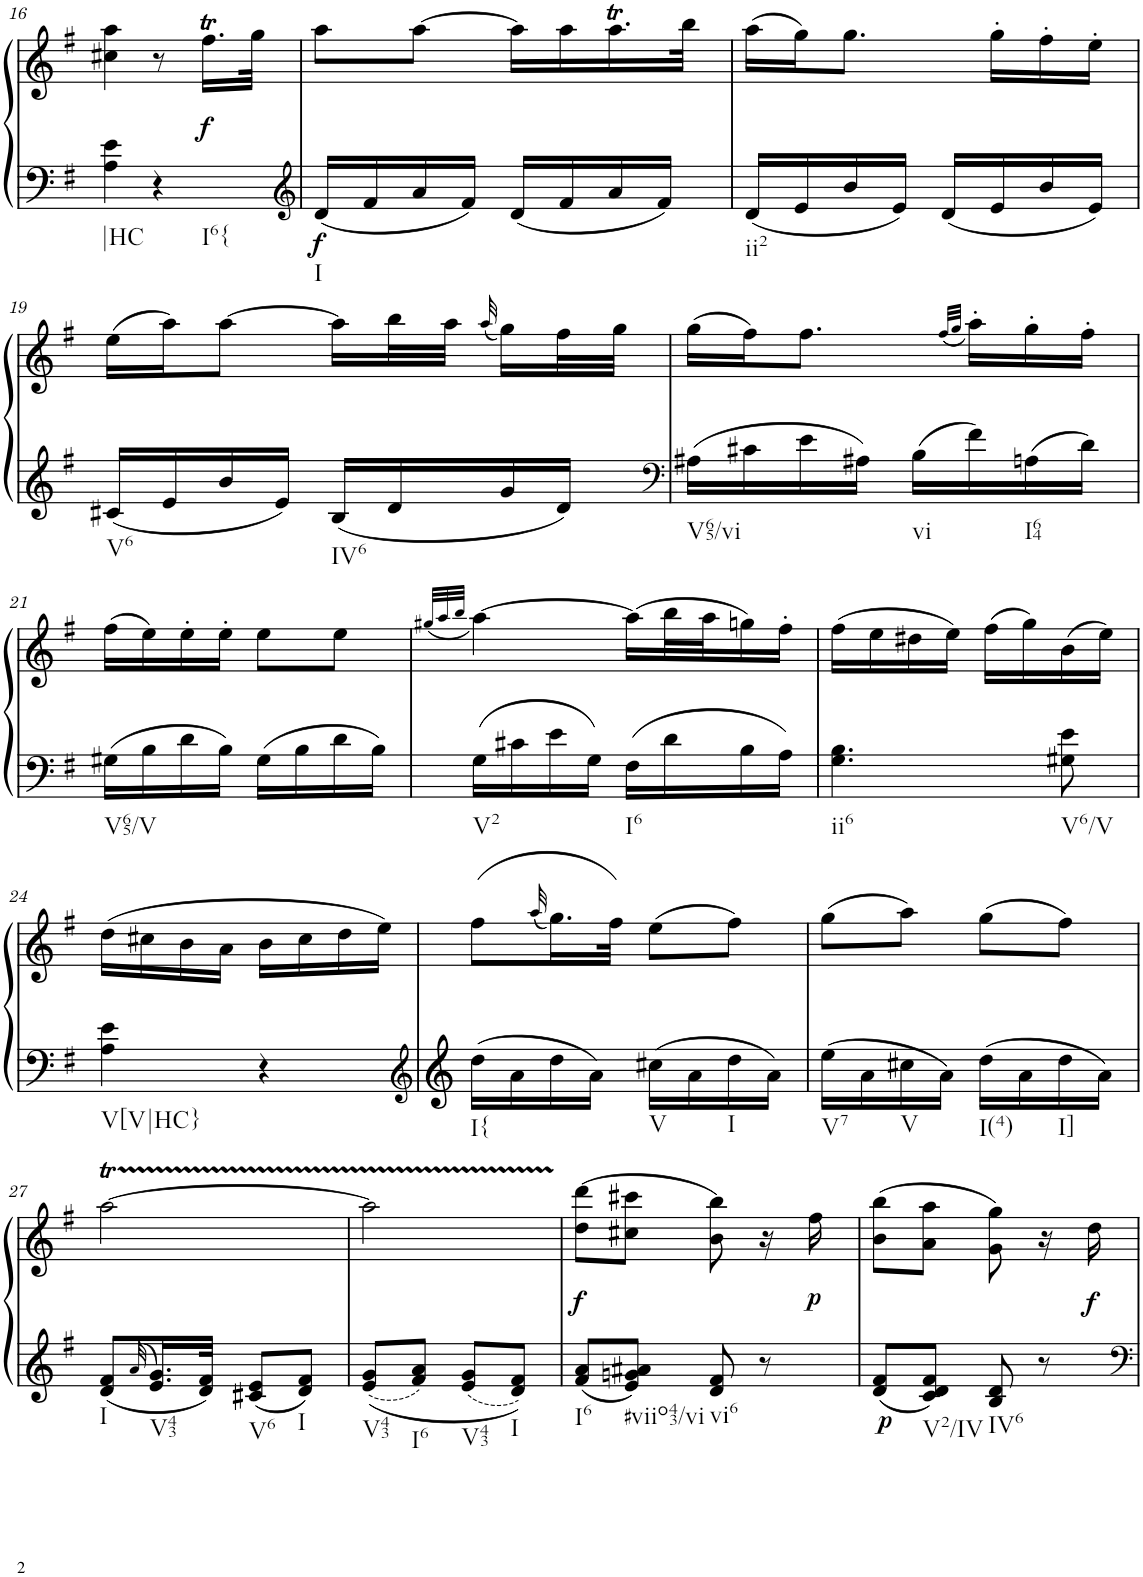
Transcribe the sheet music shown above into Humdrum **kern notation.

**kern	**kern	**dynam
*part1	*part1	*part1
*staff2	*staff1	*staff1/2
*I"Klavier linke Hand	*	*
!!LO:PB:g=z
*clefF4	*clefG2	*
*k[f#]	*k[f#]	*
*M2/4	*M2/4	*
=16	=16	=16
!LO:TX:b:t=|HC	!	!
4A\ 4e\	4cc#X\ 4aa\	.
!LO:TX:b:t=I6{	!	!
4r	8r	.
!	!	!LO:DY:b
.	16.ff#t\LL	f
.	32gg\JJk	.
=17	=17	=17
*clefG2	*	*
!LO:TX:b:t=I	!	!
!	!	!LO:DY:b=2
16d/LL	8aa\L	f
16f#/	.	.
16a/	[8aa\J	.
16f#/JJ	.	.
16d/LL	16aa\LL]	.
16f#/	16aa\	.
16a/	16.aaT\	.
16f#/JJ	.	.
.	32bb\JJk	.
=18	=18	=18
!LO:TX:b:t=ii2	!	!
16d/LL	(16aa\LL	.
16e/	16gg\J)	.
16b/	8.gg\J	.
16e/JJ	.	.
16d/LL	.	.
16e/	16gg'\LL	.
16b/	16ff#'\	.
16e/JJ	16ee'\JJ	.
!!LO:LB:g=z
=19	=19	=19
!LO:TX:b:t=V6	!	!
16c#X/LL	(16ee\LL	.
16e/	16aa\J)	.
16b/	[8aa\J	.
16e/JJ	.	.
!LO:TX:b:t=IV6	!	!
16B/LL	16aa\LL]	.
16d/	32bb\L	.
.	32aa\JJJ	.
.	(32qaa/	.
16g/	16gg\LL)	.
16d/JJ	32ff#\L	.
.	32gg\JJJ	.
=20	=20	=20
*clefF4	*	*
!LO:TX:b:t=V65/vi	!	!
16A#X\LL	(16gg\LL	.
16c#X\	16ff#\J)	.
16e\	8.ff#\J	.
16A#X\JJ	.	.
!LO:TX:b:t=vi	!	!
16B\LL	.	.
.	(32qff#/LLL	.
.	32qgg/JJJ	.
16f#\	16aa'\LL)	.
!LO:TX:b:t=I64	!	!
16An\	16gg'\	.
16d\JJ	16ff#'\JJ	.
!!LO:LB:g=z
=21	=21	=21
!LO:TX:b:t=V65/V	!	!
16G#X\LL	(16ff#\LL	.
16B\	16ee\)	.
16d\	16ee'\	.
16B\JJ	16ee'\JJ	.
16G#\LL	8ee\L	.
16B\	.	.
16d\	8ee\J	.
16B\JJ	.	.
=22	=22	=22
.	(32qgg#X/LLL	.
.	32qaa/	.
.	32qbb/JJJ	.
!LO:TX:b:t=V2	!	!
16G\LL	[4aa\)	.
16c#X\	.	.
16e\	.	.
16G\JJ	.	.
!LO:TX:b:t=I6	!	!
16F#\LL	(16aa\LL]	.
16d\	32bb\L	.
.	32aa\J	.
16B\	16ggn\)	.
16A\JJ	16ff#'\JJ	.
=23	=23	=23
!LO:TX:b:t=ii6	!	!
4.G\ 4.B\	(16ff#\LL	.
.	16ee\	.
.	16dd#X\	.
.	16ee\JJ)	.
.	(16ff#\LL	.
.	16gg\)	.
!LO:TX:b:t=V6/V	!	!
8G#X\ 8e\	(16b\	.
.	16ee\JJ)	.
!!LO:LB:g=z
=24	=24	=24
!LO:TX:b:t=V[V|HC}	!	!
4A\ 4e\	(16dd\LL	.
.	16cc#X\	.
.	16b\	.
.	16a\JJ	.
4r	16b\LL	.
.	16cc#\	.
.	16dd\	.
.	16ee\JJ)	.
=25	=25	=25
*clefG2	*	*
!LO:TX:b:t=I{	!	!
16dd\LL	(8ff#\L	.
16a\	.	.
.	(32qaa/	.
16dd\	16.gg\L)	.
16a\JJ	.	.
.	32ff#\JJk)	.
!LO:TX:b:t=V	!	!
16cc#X\LL	(8ee\L	.
16a\	.	.
!LO:TX:b:t=I	!	!
16dd\	8ff#\J)	.
16a\JJ	.	.
=26	=26	=26
!LO:TX:b:t=V7	!	!
16ee\LL	(8gg\L	.
16a\	.	.
!LO:TX:b:t=V	!	!
16cc#X\	8aa\J)	.
16a\JJ	.	.
!LO:TX:b:t=I(4)	!	!
16dd\LL	(8gg\L	.
16a\	.	.
!LO:TX:b:t=I]	!	!
16dd\	8ff#\J)	.
16a\JJ	.	.
!!LO:LB:g=z
=27	=27	=27
!LO:TX:b:t=I	!	!
8d/ 8f#/L	[2aaT\	.
32qa/	.	.
!LO:TX:b:t=V43	!	!
16.e/ 16.g/L	.	.
32d/ 32f#/JJk	.	.
!LO:TX:b:t=V6	!	!
8c#X/ 8e/L	.	.
!LO:TX:b:t=I	!	!
8d/ 8f#/J	.	.
=28	=28	=28
!LO:TX:b:t=V43	!	!
8e/ 8g/L	2aaTTT\]	.
!LO:TX:b:t=I6	!	!
8f#/ 8a/J	.	.
!LO:TX:b:t=V43	!	!
8e/ 8g/L	.	.
!LO:TX:b:t=I	!	!
8d/ 8f#/J	.	.
=29	=29	=29
!LO:TX:b:t=I6	!	!
!	!	!LO:DY:b
8f#/ 8a/L	(8dd\ 8ddd\L	f
!LO:TX:b:t=#viio43/vi	!	!
8e/ 8gn/ 8a#X/J	8cc#X\ 8ccc#X\J	.
!LO:TX:b:t=vi6	!	!
8d/ 8f#/	8b\ 8bb\)	.
8r	16r	.
!	!	!LO:DY:b
.	16ff#\	p
=30	=30	=30
!	!	!LO:DY:b=2
8d/ 8f#/L	(8b\ 8bb\L	p
!LO:TX:b:t=V2/IV	!	!
8c/ 8d/ 8f#/J	8a\ 8aa\J	.
!LO:TX:b:t=IV6	!	!
8B/ 8d/	8g\ 8gg\)	.
8r	16r	.
!	!	!LO:DY:b
.	16dd\	f
=	=	=
*-	*-	*-
